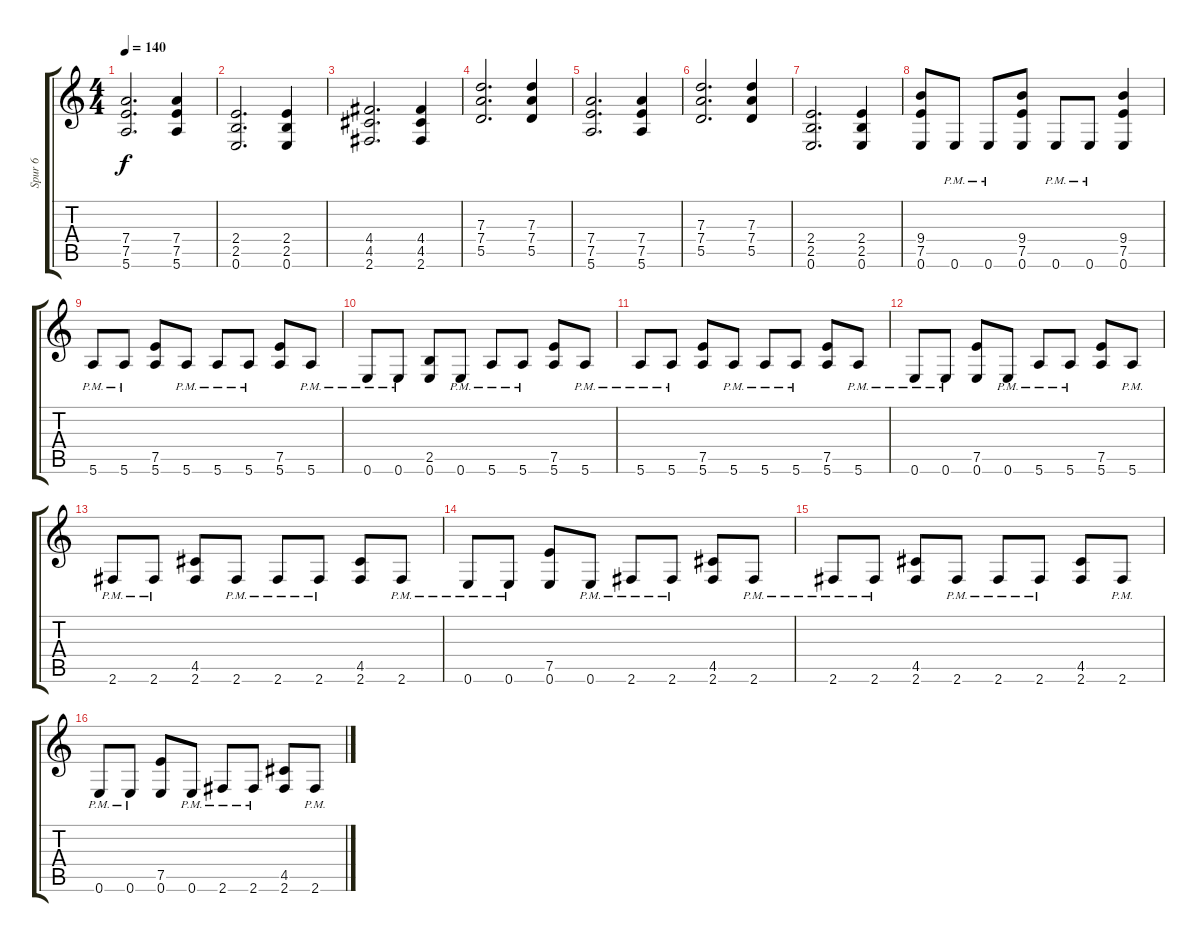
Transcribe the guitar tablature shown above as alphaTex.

\track ("Spur 6" "Spur 6") {instrument distortionguitar}
\staff {score tabs}
\tuning (E4 B3 G3 D3 A2 E2) {hide}
\ts (4 4)
\tempo 140
\clef g2
\ks c
(7.4 7.5 5.6).2{d dy f} (7.4 7.5 5.6).4 |
(2.4 2.5 0.6).2{d} (2.4 2.5 0.6).4 |
(4.4 4.5 2.6).2{d} (4.4 4.5 2.6).4 |
(7.3 7.4 5.5).2{d} (7.3 7.4 5.5).4 |
(7.4 7.5 5.6).2{d} (7.4 7.5 5.6).4 |
(7.3 7.4 5.5).2{d} (7.3 7.4 5.5).4 |
(2.4 2.5 0.6).2{d} (2.4 2.5 0.6).4 |
(9.4 7.5 0.6).8 0.6{pm}.8 0.6{pm}.8 (9.4 7.5 0.6).8 0.6{pm}.8 0.6{pm}.8 (9.4 7.5 0.6).4 |
5.6{pm}.8 5.6{pm}.8 (7.5 5.6).8 5.6{pm}.8 5.6{pm}.8 5.6{pm}.8 (7.5 5.6).8 5.6{pm}.8 |
0.6{pm}.8 0.6{pm}.8 (2.5 0.6).8 0.6{pm}.8 5.6{pm}.8 5.6{pm}.8 (7.5 5.6).8 5.6{pm}.8 |
5.6{pm}.8 5.6{pm}.8 (7.5 5.6).8 5.6{pm}.8 5.6{pm}.8 5.6{pm}.8 (7.5 5.6).8 5.6{pm}.8 |
0.6{pm}.8 0.6{pm}.8 (7.5 0.6).8 0.6{pm}.8 5.6{pm}.8 5.6{pm}.8 (7.5 5.6).8 5.6{pm}.8 |
2.6{pm}.8 2.6{pm}.8 (4.5 2.6).8 2.6{pm}.8 2.6{pm}.8 2.6{pm}.8 (4.5 2.6).8 2.6{pm}.8 |
0.6{pm}.8 0.6{pm}.8 (7.5 0.6).8 0.6{pm}.8 2.6{pm}.8 2.6{pm}.8 (4.5 2.6).8 2.6{pm}.8 |
2.6{pm}.8 2.6{pm}.8 (4.5 2.6).8 2.6{pm}.8 2.6{pm}.8 2.6{pm}.8 (4.5 2.6).8 2.6{pm}.8 |
0.6{pm}.8 0.6{pm}.8 (7.5 0.6).8 0.6{pm}.8 2.6{pm}.8 2.6{pm}.8 (4.5 2.6).8 2.6{pm}.8
